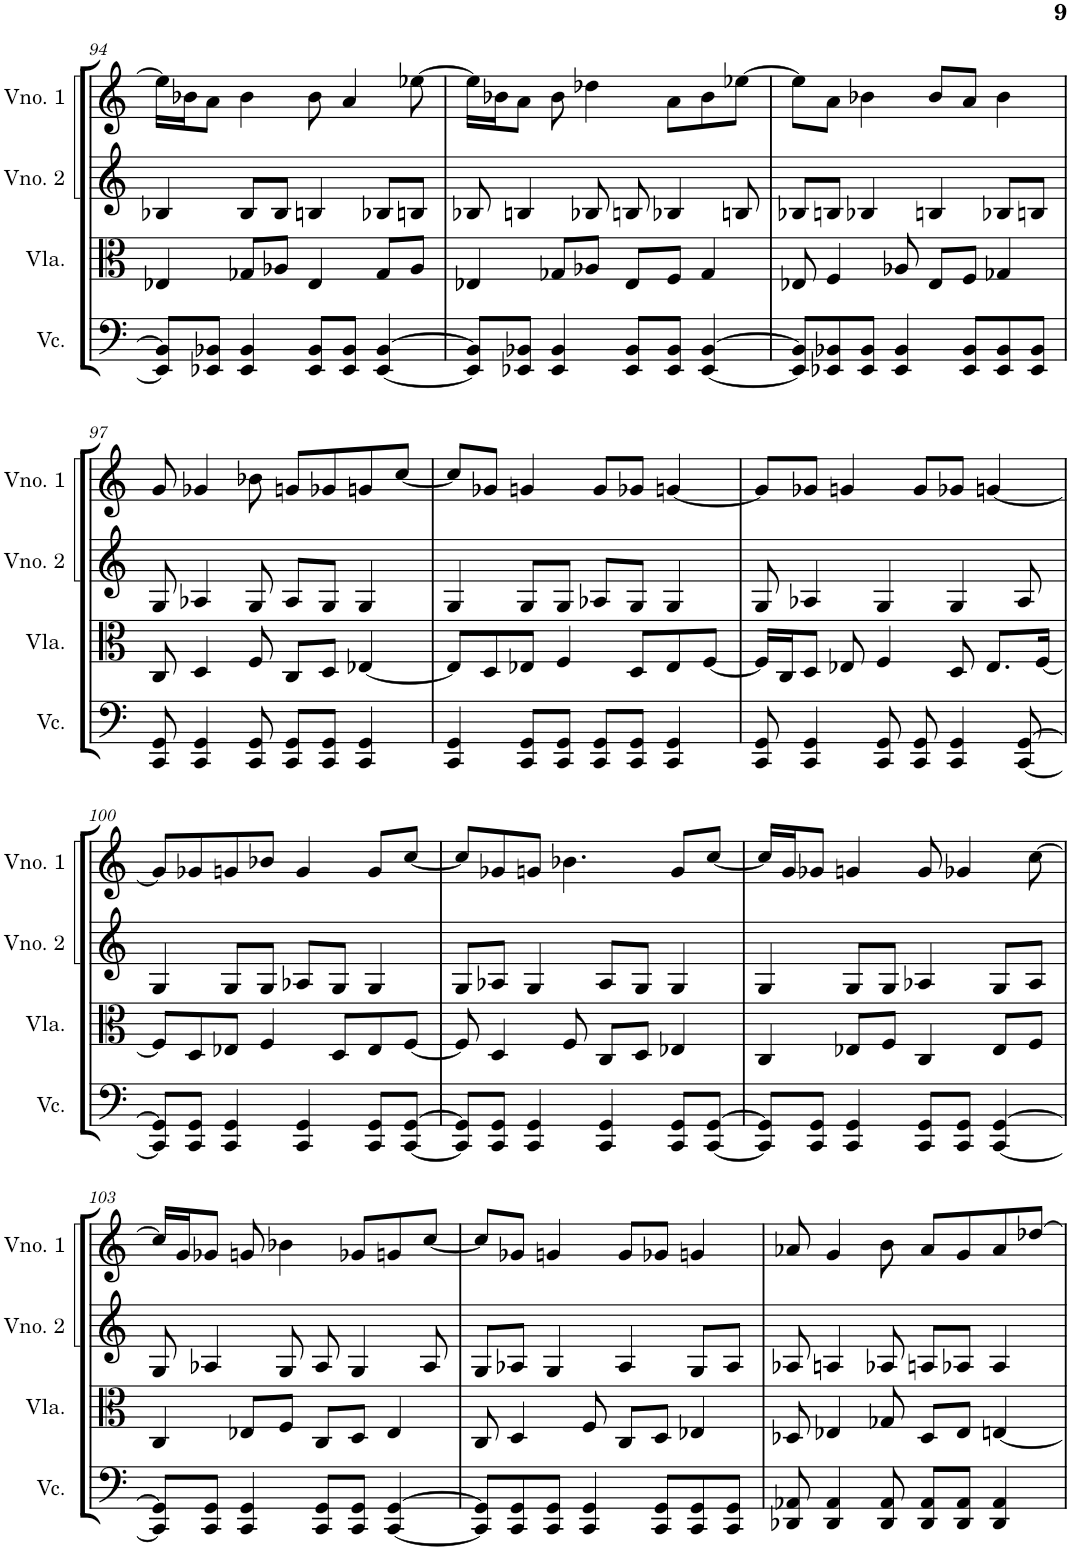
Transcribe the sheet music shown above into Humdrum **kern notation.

**kern	**kern	**kern	**kern
*part4	*part3	*part2	*part1
*staff4	*staff3	*staff2	*staff1
*I"Violoncelo	*I"Viola	*I"Violino 2	*I"Violino 1
*I'Vc.	*I'Vla.	*I'Vno. 2	*I'Vno. 1
!!LO:PB:g=z
*clefF4	*clefC3	*clefG2	*clefG2
*k[]	*k[]	*k[]	*k[]
*M4/4	*M4/4	*M4/4	*M4/4
=94	=94	=94	=94
8EE-/] 8BB-/]L	4E-X/	4B-X/	16ee-\LL]
.	.	.	16b-X\J
8EE-X/ 8BB-X/J	.	.	8a\J
4EE-/ 4BB-/	8G-X/L	8B-/L	4b-\
.	8A-X/J	8B-/J	.
8EE-/ 8BB-/L	4E-/	4Bn/	8b-\
8EE-/ 8BB-/J	.	.	4a/
[4EE-/ [4BB-/	8G-/L	8B-X/L	.
.	8A-/J	8Bn/J	[8ee-X\
=95	=95	=95	=95
8EE-/] 8BB-/]L	4E-X/	8B-X/	16ee-\LL]
.	.	.	16b-X\J
8EE-X/ 8BB-X/J	.	4Bn/	8a\J
4EE-/ 4BB-/	8G-X/L	.	8b-\
.	8A-X/J	8B-X/	4dd-X\
8EE-/ 8BB-/L	8E-/L	8Bn/	.
8EE-/ 8BB-/J	8F/J	4B-X/	8a\L
[4EE-/ [4BB-/	4G-/	.	8b-\
.	.	8Bn/	[8ee-X\J
=96	=96	=96	=96
8EE-/] 8BB-/]L	8E-X/	8B-X/L	8ee-\L]
8EE-X/ 8BB-X/	4F/	8Bn/J	8a\J
8EE-/ 8BB-/J	.	4B-X/	4b-X\
4EE-/ 4BB-/	8A-X/	.	.
.	8E-/L	4Bn/	8b-/L
8EE-/ 8BB-/L	8F/J	.	8a/J
8EE-/ 8BB-/	4G-X/	8B-X/L	4b-\
8EE-/ 8BB-/J	.	8Bn/J	.
!!LO:LB:g=z
=97	=97	=97	=97
8CC/ 8GG/	8C/	8G/	8g/
4CC/ 4GG/	4D/	4A-X/	4g-X/
8CC/ 8GG/	8F/	8G/	8b-X\
8CC/ 8GG/L	8C/L	8A-/L	8gn/L
8CC/ 8GG/J	8D/J	8G/J	8g-X/
4CC/ 4GG/	[4E-X/	4G/	8gn/
.	.	.	[8cc/J
=98	=98	=98	=98
4CC/ 4GG/	8E-/L]	4G/	8cc/L]
.	8D/	.	8g-X/J
8CC/ 8GG/L	8E-X/J	8G/L	4gn/
8CC/ 8GG/J	4F/	8G/J	.
8CC/ 8GG/L	.	8A-X/L	8g/L
8CC/ 8GG/J	8D/L	8G/J	8g-X/J
4CC/ 4GG/	8E-/	4G/	[4gn/
.	[8F/J	.	.
=99	=99	=99	=99
8CC/ 8GG/	16F/LL]	8G/	8g/L]
.	16C/J	.	.
4CC/ 4GG/	8D/J	4A-X/	8g-X/J
.	8E-X/	.	4gn/
8CC/ 8GG/	4F/	4G/	.
8CC/ 8GG/	.	.	8g/L
4CC/ 4GG/	8D/	4G/	8g-X/J
.	8.E-/L	.	[4gn/
[8CC/ [8GG/	.	8A-/	.
.	[16F/Jk	.	.
!!LO:LB:g=z
=100	=100	=100	=100
8CC/] 8GG/]L	8F/L]	4G/	8g/L]
8CC/ 8GG/J	8D/	.	8g-X/
4CC/ 4GG/	8E-X/J	8G/L	8gn/
.	4F/	8G/J	8b-X/J
4CC/ 4GG/	.	8A-X/L	4g/
.	8D/L	8G/J	.
8CC/ 8GG/L	8E-/	4G/	8g/L
[8CC/ [8GG/J	[8F/J	.	[8cc/J
=101	=101	=101	=101
8CC/] 8GG/]L	8F/]	8G/L	8cc/L]
8CC/ 8GG/J	4D/	8A-X/J	8g-X/
4CC/ 4GG/	.	4G/	8gn/J
.	8F/	.	4.b-X\
4CC/ 4GG/	8C/L	8A-/L	.
.	8D/J	8G/J	.
8CC/ 8GG/L	4E-X/	4G/	8g/L
[8CC/ [8GG/J	.	.	[8cc/J
=102	=102	=102	=102
8CC/] 8GG/]L	4C/	4G/	16cc/LL]
.	.	.	16g/J
8CC/ 8GG/J	.	.	8g-X/J
4CC/ 4GG/	8E-X/L	8G/L	4gn/
.	8F/J	8G/J	.
8CC/ 8GG/L	4C/	4A-X/	8g/
8CC/ 8GG/J	.	.	4g-X/
[4CC/ [4GG/	8E-/L	8G/L	.
.	8F/J	8A-/J	[8cc\
!!LO:LB:g=z
=103	=103	=103	=103
8CC/] 8GG/]L	4C/	8G/	16cc/LL]
.	.	.	16g/J
8CC/ 8GG/J	.	4A-X/	8g-X/J
4CC/ 4GG/	8E-X/L	.	8gn/
.	8F/J	8G/	4b-X\
8CC/ 8GG/L	8C/L	8A-/	.
8CC/ 8GG/J	8D/J	4G/	8g-X/L
[4CC/ [4GG/	4E-/	.	8gn/
.	.	8A-/	[8cc/J
=104	=104	=104	=104
8CC/] 8GG/]L	8C/	8G/L	8cc/L]
8CC/ 8GG/	4D/	8A-X/J	8g-X/J
8CC/ 8GG/J	.	4G/	4gn/
4CC/ 4GG/	8F/	.	.
.	8C/L	4A-/	8g/L
8CC/ 8GG/L	8D/J	.	8g-X/J
8CC/ 8GG/	4E-X/	8G/L	4gn/
8CC/ 8GG/J	.	8A-/J	.
=105	=105	=105	=105
8DD-X/ 8AA-X/	8D-X/	8A-X/	8a-X/
4DD-/ 4AA-/	4E-X/	4An/	4g/
8DD-/ 8AA-/	8G-X/	8A-X/	8b\
8DD-/ 8AA-/L	8D-/L	8An/L	8a-/L
8DD-/ 8AA-/J	8E-/J	8A-X/J	8g/
4DD-/ 4AA-/	[4En/	4A-/	8a-/
.	.	.	[8dd-X/J
=	=	=	=
*-	*-	*-	*-
